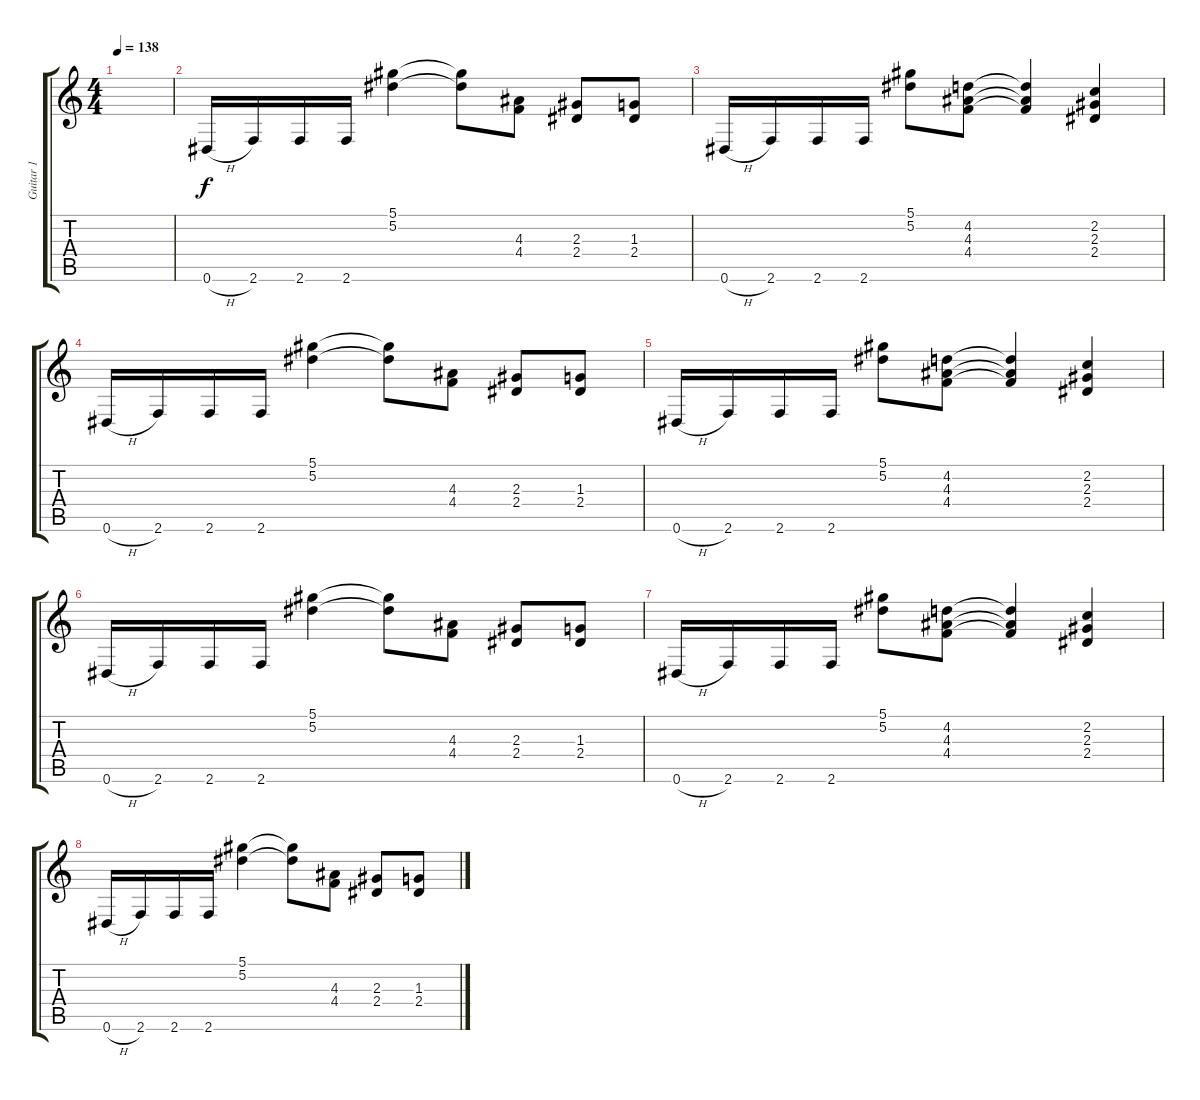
\track ("Guitar 1" "Guitar 1") {instrument overdrivenguitar}
\staff {score tabs}
\tuning (Eb4 Bb3 Gb3 Db3 Ab2 Eb2) {hide}
\ts (4 4)
\tempo 138
\clef g2
\ks c
|
0.6{h}.16 2.6.16 2.6.16 2.6.16 (5.1 5.2).4 (5.1{t} 5.2{t}).8 (4.3 4.4).8 (2.3 2.4).8 (1.3 2.4).8 |
0.6{h}.16 2.6.16 2.6.16 2.6.16 (5.1 5.2).8 (4.2 4.3 4.4).8 (4.2{t} 4.3{t} 4.4{t}).4 (2.2 2.3 2.4).4 |
0.6{h}.16 2.6.16 2.6.16 2.6.16 (5.1 5.2).4 (5.1{t} 5.2{t}).8 (4.3 4.4).8 (2.3 2.4).8 (1.3 2.4).8 |
0.6{h}.16 2.6.16 2.6.16 2.6.16 (5.1 5.2).8 (4.2 4.3 4.4).8 (4.2{t} 4.3{t} 4.4{t}).4 (2.2 2.3 2.4).4 |
0.6{h}.16 2.6.16 2.6.16 2.6.16 (5.1 5.2).4 (5.1{t} 5.2{t}).8 (4.3 4.4).8 (2.3 2.4).8 (1.3 2.4).8 |
0.6{h}.16 2.6.16 2.6.16 2.6.16 (5.1 5.2).8 (4.2 4.3 4.4).8 (4.2{t} 4.3{t} 4.4{t}).4 (2.2 2.3 2.4).4 |
0.6{h}.16 2.6.16 2.6.16 2.6.16 (5.1 5.2).4 (5.1{t} 5.2{t}).8 (4.3 4.4).8 (2.3 2.4).8 (1.3 2.4).8
